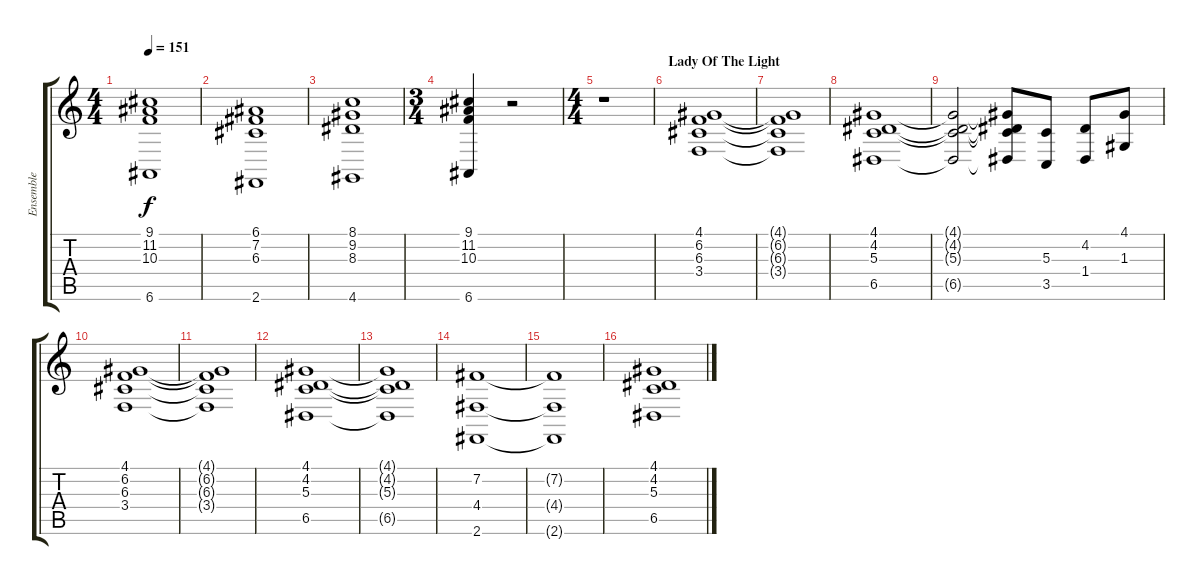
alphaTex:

\track ("Ensemble" "Ensemble") {instrument stringensemble1}
\staff {score tabs}
\tuning (E4 B3 G3 D3 A2 E2) {hide}
\ts (4 4)
\section ("" "")
\tempo 151
\clef g2
\ks c
(9.1 11.2 10.3 6.6).1{dy f} |
(6.1 7.2 6.3 2.6).1 |
(8.1 9.2 8.3 4.6).1 |
\ts (3 4)
(9.1 11.2 10.3 6.6).4 r.2 |
\ts (4 4)
r.1 |
\section ("" "Lady Of The Light")
(4.1 6.2 6.3 3.4).1 |
(4.1{t} 6.2{t} 6.3{t} 3.4{t}).1 |
(4.1 4.2 5.3 6.5).1 |
(4.1{t} 4.2{t} 5.3{t} 6.5{t}).2 (4.1{t} 4.2{t} 5.3{t} 6.5{t}).8 (5.3 3.5).8 (4.2 1.4).8 (4.1 1.3).8 |
(4.1 6.2 6.3 3.4).1 |
(4.1{t} 6.2{t} 6.3{t} 3.4{t}).1 |
(4.1 4.2 5.3 6.5).1 |
(4.1{t} 4.2{t} 5.3{t} 6.5{t}).1 |
(7.2 4.4 2.6).1 |
(7.2{t} 4.4{t} 2.6{t}).1 |
(4.1 4.2 5.3 6.5).1
